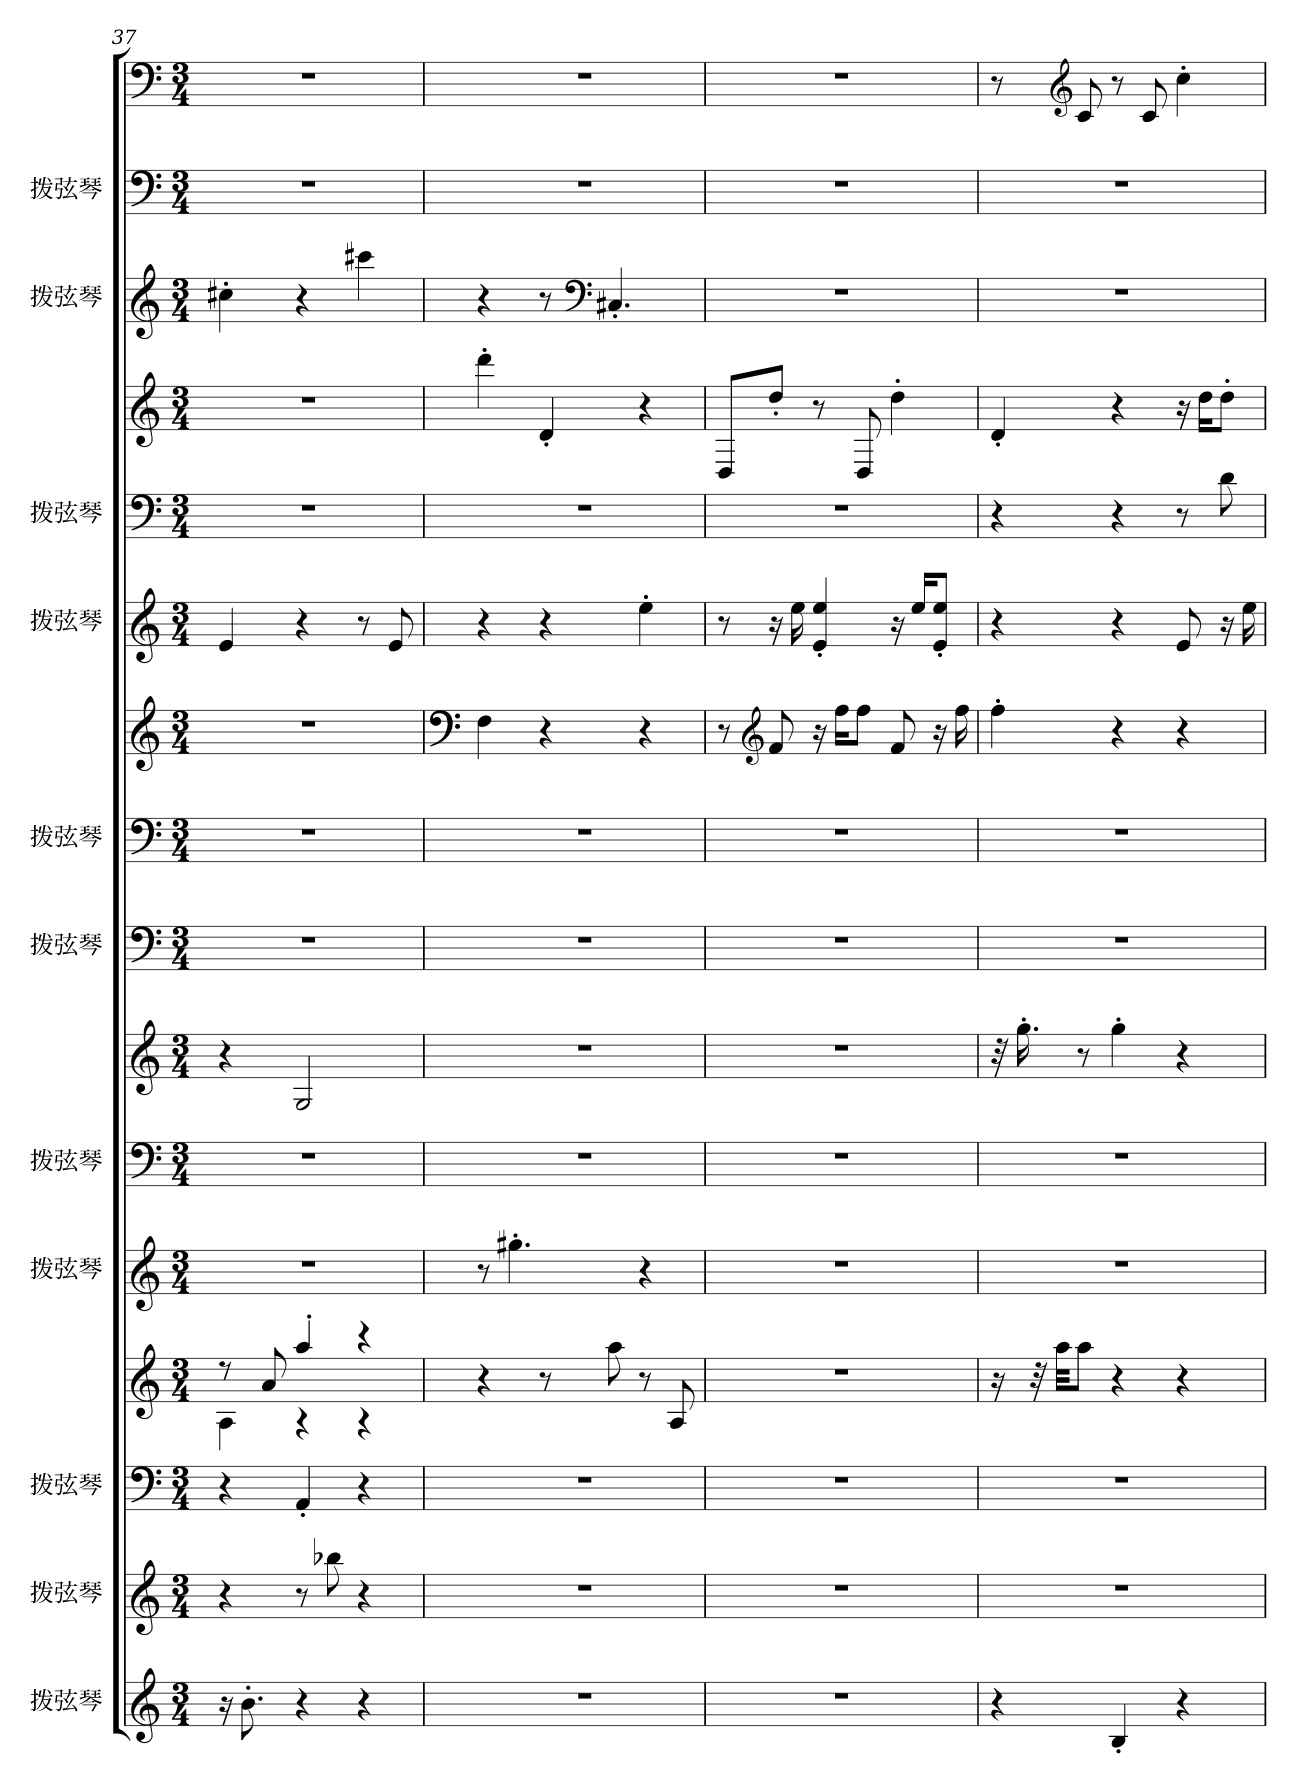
**kern	**kern	**kern	**kern	**kern	**kern	**kern	**kern	**kern	**kern	**kern	**kern	**kern	**kern	**kern	**kern
*part11	*part10	*part9	*part9	*part8	*part7	*part7	*part6	*part5	*part5	*part4	*part3	*part3	*part2	*part1	*part1
*staff16	*staff15	*staff14	*staff13	*staff12	*staff11	*staff10	*staff9	*staff8	*staff7	*staff6	*staff5	*staff4	*staff3	*staff2	*staff1
*I"拨弦琴	*I"拨弦琴	*I"拨弦琴	*	*I"拨弦琴	*I"拨弦琴	*	*I"拨弦琴	*I"拨弦琴	*	*I"拨弦琴	*I"拨弦琴	*	*I"拨弦琴	*I"拨弦琴	*
!!LO:PB:g=z
*clefG2	*clefG2	*clefF4	*clefG2	*clefG2	*clefF4	*clefG2	*clefF4	*clefF4	*clefG2	*clefG2	*clefF4	*clefG2	*clefG2	*clefF4	*clefF4
*k[]	*k[]	*k[]	*k[]	*k[]	*k[]	*k[]	*k[]	*k[]	*k[]	*k[]	*k[]	*k[]	*k[]	*k[]	*k[]
*M3/4	*M3/4	*M3/4	*M3/4	*M3/4	*M3/4	*M3/4	*M3/4	*M3/4	*M3/4	*M3/4	*M3/4	*M3/4	*M3/4	*M3/4	*M3/4
=37	=37	=37	=37	=37	=37	=37	=37	=37	=37	=37	=37	=37	=37	=37	=37
*	*	*	*^	*	*	*	*	*	*	*	*	*	*	*	*
16r	4r	4r	8r	4A\	2.r	2.r	4r	2.r	2.r	2.r	4e/	2.r	2.r	4cc#X'\	2.r	2.r
8.b'\	.	.	.	.	.	.	.	.	.	.	.	.	.	.	.	.
.	.	.	8a/	.	.	.	.	.	.	.	.	.	.	.	.	.
4r	8r	4AA'/	4aa'/	4r	.	.	2G/	.	.	.	4r	.	.	4r	.	.
.	8bb-X\	.	.	.	.	.	.	.	.	.	.	.	.	.	.	.
4r	4r	4r	4r	4r	.	.	.	.	.	.	8r	.	.	4ccc#X\	.	.
.	.	.	.	.	.	.	.	.	.	.	8e/	.	.	.	.	.
*	*	*	*v	*v	*	*	*	*	*	*	*	*	*	*	*	*
=38	=38	=38	=38	=38	=38	=38	=38	=38	=38	=38	=38	=38	=38	=38	=38
*	*	*	*	*	*	*	*	*	*clefF4	*	*	*	*	*	*
2.r	2.r	2.r	4r	8r	2.r	2.r	2.r	2.r	4F\	4r	2.r	4ddd'\	4r	2.r	2.r
.	.	.	.	4.gg#X'\	.	.	.	.	.	.	.	.	.	.	.
.	.	.	8r	.	.	.	.	.	4r	4r	.	4d'/	8r	.	.
*	*	*	*	*	*	*	*	*	*	*	*	*	*clefF4	*	*
.	.	.	8aa\	.	.	.	.	.	.	.	.	.	4.C#X'/	.	.
.	.	.	8r	4r	.	.	.	.	4r	4ee'\	.	4r	.	.	.
.	.	.	8A/	.	.	.	.	.	.	.	.	.	.	.	.
=39	=39	=39	=39	=39	=39	=39	=39	=39	=39	=39	=39	=39	=39	=39	=39
2.r	2.r	2.r	2.r	2.r	2.r	2.r	2.r	2.r	8r	8r	2.r	8D/L	2.r	2.r	2.r
*	*	*	*	*	*	*	*	*	*clefG2	*	*	*	*	*	*
.	.	.	.	.	.	.	.	.	8f/	16r	.	8dd'/J	.	.	.
.	.	.	.	.	.	.	.	.	.	16ee\	.	.	.	.	.
.	.	.	.	.	.	.	.	.	16r	4e/' 4ee/'	.	8r	.	.	.
.	.	.	.	.	.	.	.	.	16ff\KL	.	.	.	.	.	.
.	.	.	.	.	.	.	.	.	8ff\J	.	.	8D/	.	.	.
.	.	.	.	.	.	.	.	.	8f/	16r	.	4dd'\	.	.	.
.	.	.	.	.	.	.	.	.	.	16ee/KL	.	.	.	.	.
.	.	.	.	.	.	.	.	.	16r	8e/' 8ee/'J	.	.	.	.	.
.	.	.	.	.	.	.	.	.	16ff\	.	.	.	.	.	.
!!LO:PB:g=z
=40	=40	=40	=40	=40	=40	=40	=40	=40	=40	=40	=40	=40	=40	=40	=40
4r	2.r	2.r	16r	2.r	2.r	32r	2.r	2.r	4ff'\	4r	4r	4d'/	2.r	2.r	8r
.	.	.	.	.	.	16.gg'\	.	.	.	.	.	.	.	.	.
.	.	.	32r	.	.	.	.	.	.	.	.	.	.	.	.
.	.	.	32aa\KKL	.	.	.	.	.	.	.	.	.	.	.	.
*	*	*	*	*	*	*	*	*	*	*	*	*	*	*	*clefG2
.	.	.	8aa\J	.	.	8r	.	.	.	.	.	.	.	.	8c/
4B'/	.	.	4r	.	.	4gg'\	.	.	4r	4r	4r	4r	.	.	8r
.	.	.	.	.	.	.	.	.	.	.	.	.	.	.	8c/
4r	.	.	4r	.	.	4r	.	.	4r	8e/	8r	16r	.	.	4cc'\
.	.	.	.	.	.	.	.	.	.	.	.	16dd\KL	.	.	.
.	.	.	.	.	.	.	.	.	.	16r	8d\	8dd'\J	.	.	.
.	.	.	.	.	.	.	.	.	.	16ee\	.	.	.	.	.
=	=	=	=	=	=	=	=	=	=	=	=	=	=	=	=
*-	*-	*-	*-	*-	*-	*-	*-	*-	*-	*-	*-	*-	*-	*-	*-
